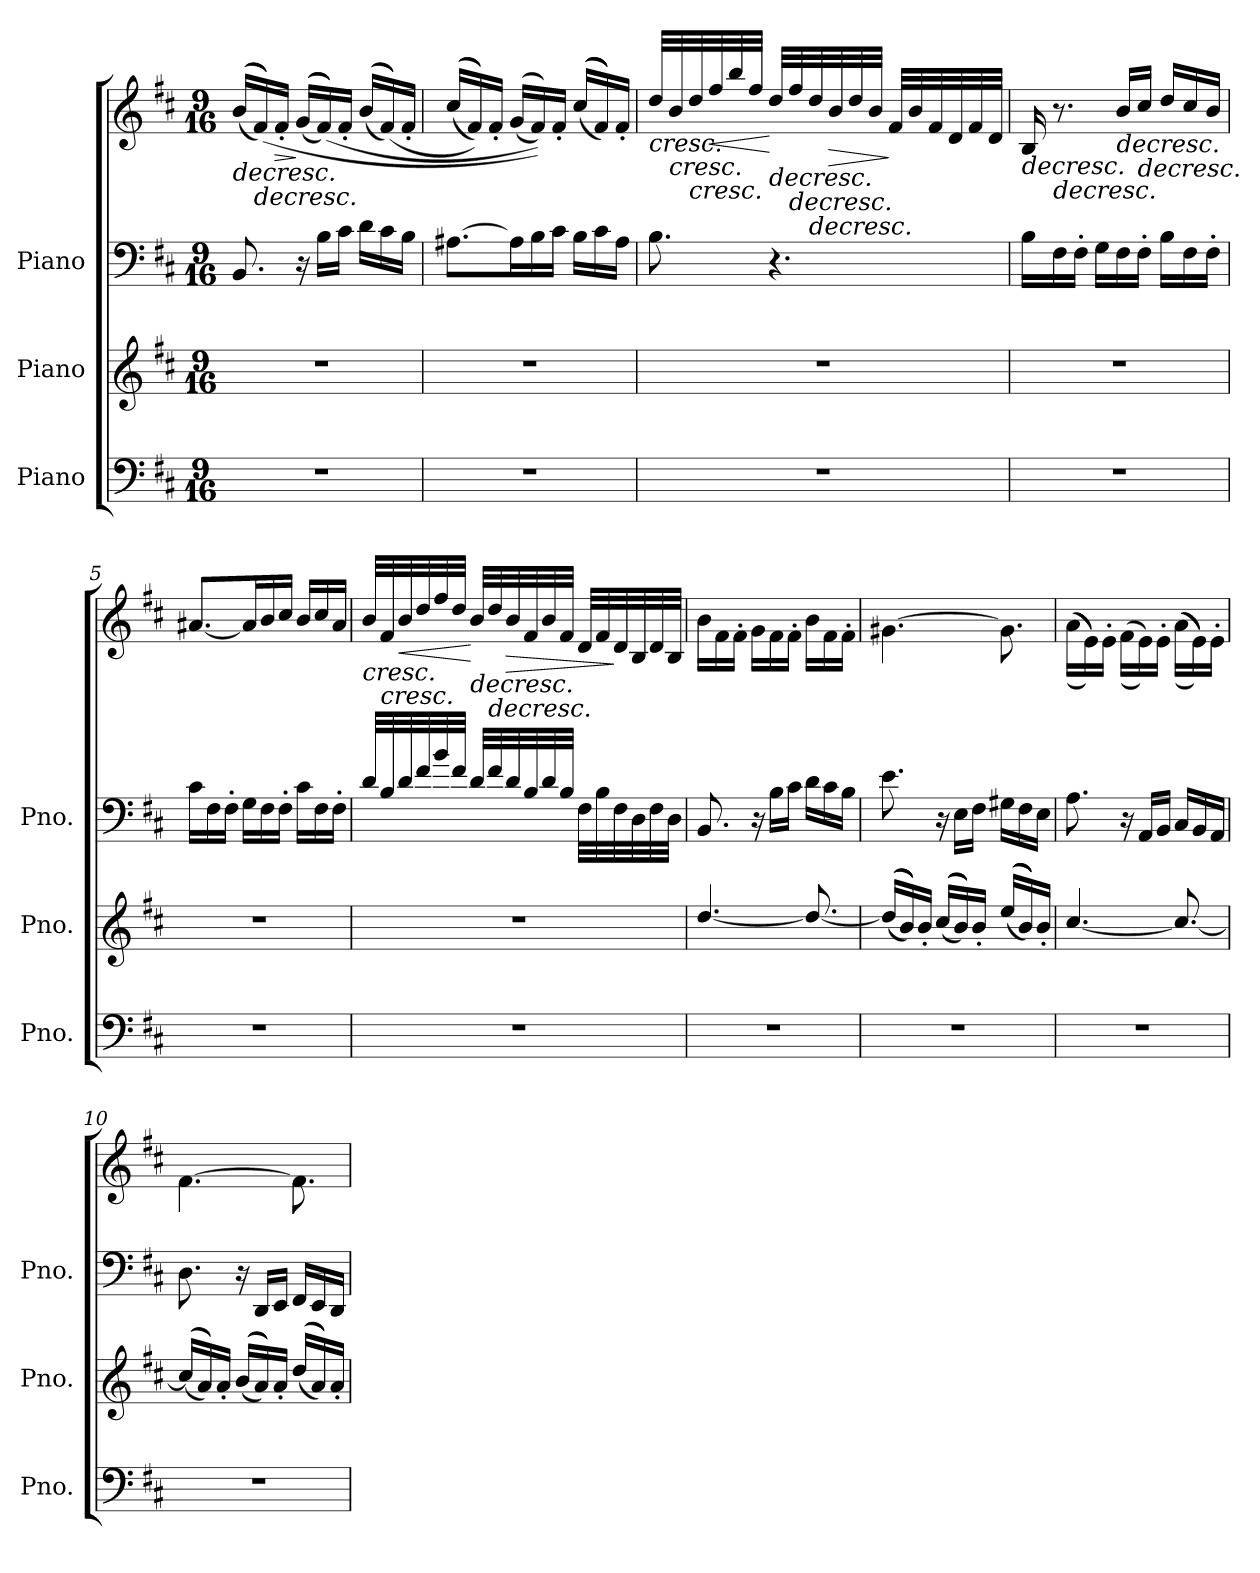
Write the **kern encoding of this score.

**kern	**kern	**kern	**kern	**dynam
*part3	*part2	*part1	*part1	*part1
*staff4	*staff3	*staff2	*staff1	*staff1/2
*I"Piano	*I"Piano	*I"Piano	*	*
*I'Pno.	*I'Pno.	*I'Pno.	*	*
*clefF4	*clefG2	*clefF4	*clefG2	*
*k[f#c#]	*k[f#c#]	*k[f#c#]	*k[f#c#]	*
*M9/16	*M9/16	*M9/16	*M9/16	*
*MM84	*MM84	*MM84	*MM84	*
=1	=1	=1	=1	=1
!	!	!	!	!LO:HP:b
16%9r	16%9r	8.BBi/	(<(<(<16bj/LL	>
!	!	!	!	!LO:HP:b
.	.	.	(16f#j/)))	>
!	!	!	!	!LO:HP:b
!	!	!	!	!LO:HP:n=1:b
.	.	.	16f#'j/JJ	> >
.	.	16r	(<(<(<16gj/LL	] ] ]
.	.	(<(<(<16Bi\LL	(16f#j/)))	]
.	.	16c#i\JJ	16f#'j/JJ	.
.	.	16di\LL	(<(<(<16bj/LL	.
.	.	16c#i\	(16f#j/)))	.
.	.	16Bi\JJ	16f#'j/JJ	.
=2	=2	=2	=2	=2
16%9r	16%9r	[8.A#Xi\L	(<(<(<16cc#j/LL	.
.	.	.	16f#j/))))	.
.	.	.	16f#'j/JJ	.
.	.	16A#i\L]	(<(<16gj/LL	.
.	.	16Bi\	16f#j/))))	.
.	.	16c#i\JJ	16f#'j/JJ	.
.	.	16Bi\LL	(<(<(<(<16cc#j/LL	.
.	.	16c#i\	16f#j/))))	.
.	.	16A#i\JJ	16f#'j/JJ	.
=3	=3	=3	=3	=3
!	!	!	!	!LO:HP:b
16%9r	16%9r	8.Bi\	32ddj/LLL	<
!	!	!	!	!LO:HP:b
.	.	.	32bj/	<
!	!	!	!	!LO:HP:b
.	.	.	32ddj/	<
!	!	!	!	!LO:HP:b
.	.	.	32ff#j/	<
.	.	.	32bbj/	.
.	.	.	32ff#j/JJJ	.
!	!	!	!	!LO:HP:n=1:b
.	.	4.r	32ddj/LLL	[ [ [ [ >
!	!	!	!	!LO:HP:b
.	.	.	32ff#j/	>
!	!	!	!	!LO:HP:b
.	.	.	32ddj/	>
!	!	!	!	!LO:HP:b
.	.	.	32bj/	>
.	.	.	32ddj/	.
.	.	.	32bj/JJJ	.
.	.	.	32f#j/LLL	] ] ] ]
.	.	.	32bj/	.
.	.	.	32f#j/	.
.	.	.	32dj/	.
.	.	.	32f#j/	.
.	.	.	32dj/JJJ	.
!!LO:LB:g=z
=4	=4	=4	=4	=4
!	!	!	!	!LO:HP:b
16%9r	16%9r	16Bi\LL	16Bj/	>
!	!	!	!	!LO:HP:b
.	.	16F#i\	8.r	>
.	.	16F#'i\JJ	.	.
.	.	16Gi\LL	.	.
!	!	!	!	!LO:HP:b
.	.	16F#i\	16bj/LL	>
!	!	!	!	!LO:HP:b
.	.	16F#'i\JJ	16cc#j/JJ	>
.	.	16Bi\LL	16ddj/LL	.
.	.	16F#i\	16cc#j/	.
.	.	16F#'i\JJ	16bj/JJ	.
=5	=5	=5	=5	=5
16%9r	16%9r	16c#i\LL	[8.a#Xj/L	.
.	.	16F#i\	.	.
.	.	16F#'i\JJ	.	.
.	.	16Gi\LL	16a#j/L]	.
.	.	16F#i\	16bj/	.
.	.	16F#'i\JJ	16cc#j/JJ	.
.	.	16c#i\LL	16bj/LL	.
.	.	16F#i\	16cc#j/	.
.	.	16F#'i\JJ	16a#j/JJ	.
=6	=6	=6	=6	=6
!	!	!	!	!LO:HP:b
16%9r	16%9r	32di/LLL	32bj/LLL	<
!	!	!	!	!LO:HP:b
.	.	32Bi/	32f#j/	<
!	!	!	!	!LO:HP:b
.	.	32di/	32bj/	<
.	.	32f#i/	32ddj/	.
.	.	32bi/	32ff#j/	.
.	.	32f#i/JJJ	32ddj/JJJ	.
!	!	!	!	!LO:HP:n=1:b
.	.	32di/LLL	32bj/LLL	] ] ] [ >
!	!	!	!	!LO:HP:b
.	.	32f#i/	32ddj/	>
!	!	!	!	!LO:HP:b
.	.	32di/	32bj/	>
.	.	32Bi/	32f#j/	.
.	.	32di/	32bj/	.
.	.	32Bi/JJJ	32f#j/JJJ	.
.	.	32F#i\LLL	32dj/LLL	.
.	.	32Bi\	32f#j/	.
.	.	32F#i\	32dj/	[ [ ] ]
.	.	32Di\	32Bj/	.
.	.	32F#i\	32dj/	.
.	.	32Di\JJJ	32Bj/JJJ	.
=7	=7	=7	=7	=7
16%9r	[4.ddZ/	8.BBi/	16bj\LL	.
.	.	.	16f#j\	.
.	.	.	16f#'j\JJ	.
.	.	16r	16gj\LL	] ]
.	.	16Bi\LL	16f#j\	.
.	.	16c#i\JJ	16f#'j\JJ	.
.	8.ddZ/_	16di\LL	16bj\LL	.
.	.	16c#i\	16f#j\	.
.	.	16Bi\JJ	16f#'j\JJ	.
!!LO:LB:g=z
=8	=8	=8	=8	=8
16%9r	(>(>(>(>16ddZ/LL]	8.ei\	[4.g#Xj\	.
.	16bZ/))))	.	.	.
.	16b'Z/JJ	.	.	.
.	(>(>(>(>16cc#Z/LL	16r	.	.
.	16bZ/))))	(<(<(<16Ei\LL	.	.
.	16b'Z/JJ	16F#i\JJ	.	.
.	(>(>(>(>16eeZ/LL	16G#Xi\LL	8.g#j\]	.
.	16bZ/))))	16F#i\	.	.
.	16b'Z/JJ	16Ei\JJ	.	.
=9	=9	=9	=9	=9
16%9r	[4.cc#Z/	8.Ai\	(<(<(<16aj\LL	.
.	.	.	16ej\))))	.
.	.	.	16e'j\JJ	.
.	.	16r	(<(<16f#j\LL	.
.	.	16AAi/LL	16ej\))))	.
.	.	16BBi/JJ	16e'j\JJ	.
.	8.cc#Z/_	16C#i/LL	(<(<(<(<16aj\LL	.
.	.	16BBi/	16ej\))))	.
.	.	16AAi/JJ	16e'j\JJ	.
=10	=10	=10	=10	=10
16%9r	(>(>(>16cc#Z/LL]	8.Di\	[4.f#j\	.
.	(16aZ/)))	.	.	.
.	16a'Z/JJ	.	.	.
.	(>(>(>16bZ/LL	16r	.	.
.	(16aZ/)))	16DDi/LL	.	.
.	16a'Z/JJ	16EEi/JJ	.	.
.	(>(>(>16ddZ/LL	16FF#i/LL	8.f#j\]	.
.	(16aZ/)))	16EEi/	.	.
.	16a'Z/JJ	16DDi/JJ	.	.
=	=	=	=	=
*-	*-	*-	*-	*-
